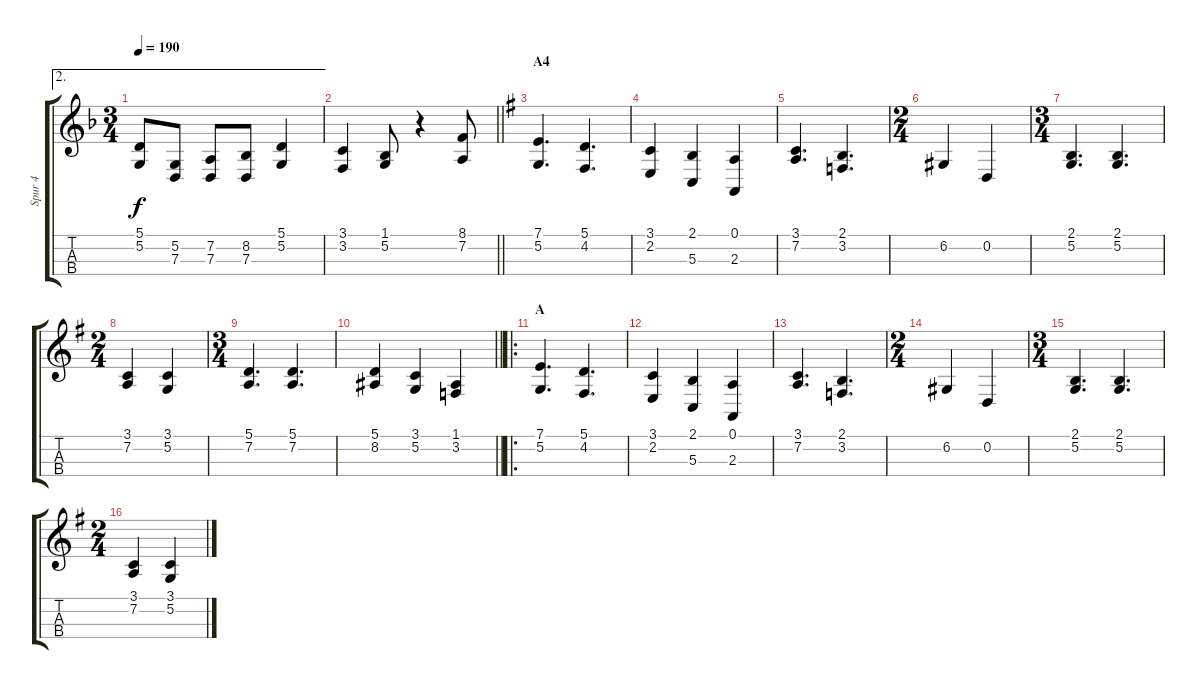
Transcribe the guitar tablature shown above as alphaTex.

\track ("Spur 4" "Spur 4") {instrument cello}
\staff {score tabs}
\tuning (A3 D3 G2 C2) {hide}
\ae 2
\ts (3 4)
\tempo 190
\clef g2
\ks dminor
(5.1 5.2).8{dy f} (5.2 7.3).8 (7.2 7.3).8 (8.2 7.3).8 (5.1 5.2).4 |
\barLineRight lightlight
(3.1 3.2).4 (1.1 5.2).8 r.4 (8.1 7.2).8 |
\section ("" "A4")
\ks eminor
(7.1 5.2).4{d} (5.1 4.2).4{d} |
(3.1 2.2).4 (2.1 5.3).4 (0.1 2.3).4 |
(3.1 7.2).4{d} (2.1 3.2).4{d} |
\ts (2 4)
6.2.4 0.2.4 |
\ts (3 4)
(2.1 5.2).4{d} (2.1 5.2).4{d} |
\ts (2 4)
(3.1 7.2).4 (3.1 5.2).4 |
\ts (3 4)
(5.1 7.2).4{d} (5.1 7.2).4{d} |
\barLineRight lightlight
(5.1 8.2).4 (3.1 5.2).4 (1.1 3.2).4 |
\ro
\section ("" "A")
(7.1 5.2).4{d} (5.1 4.2).4{d} |
(3.1 2.2).4 (2.1 5.3).4 (0.1 2.3).4 |
(3.1 7.2).4{d} (2.1 3.2).4{d} |
\ts (2 4)
6.2.4 0.2.4 |
\ts (3 4)
(2.1 5.2).4{d} (2.1 5.2).4{d} |
\ts (2 4)
(3.1 7.2).4 (3.1 5.2).4
